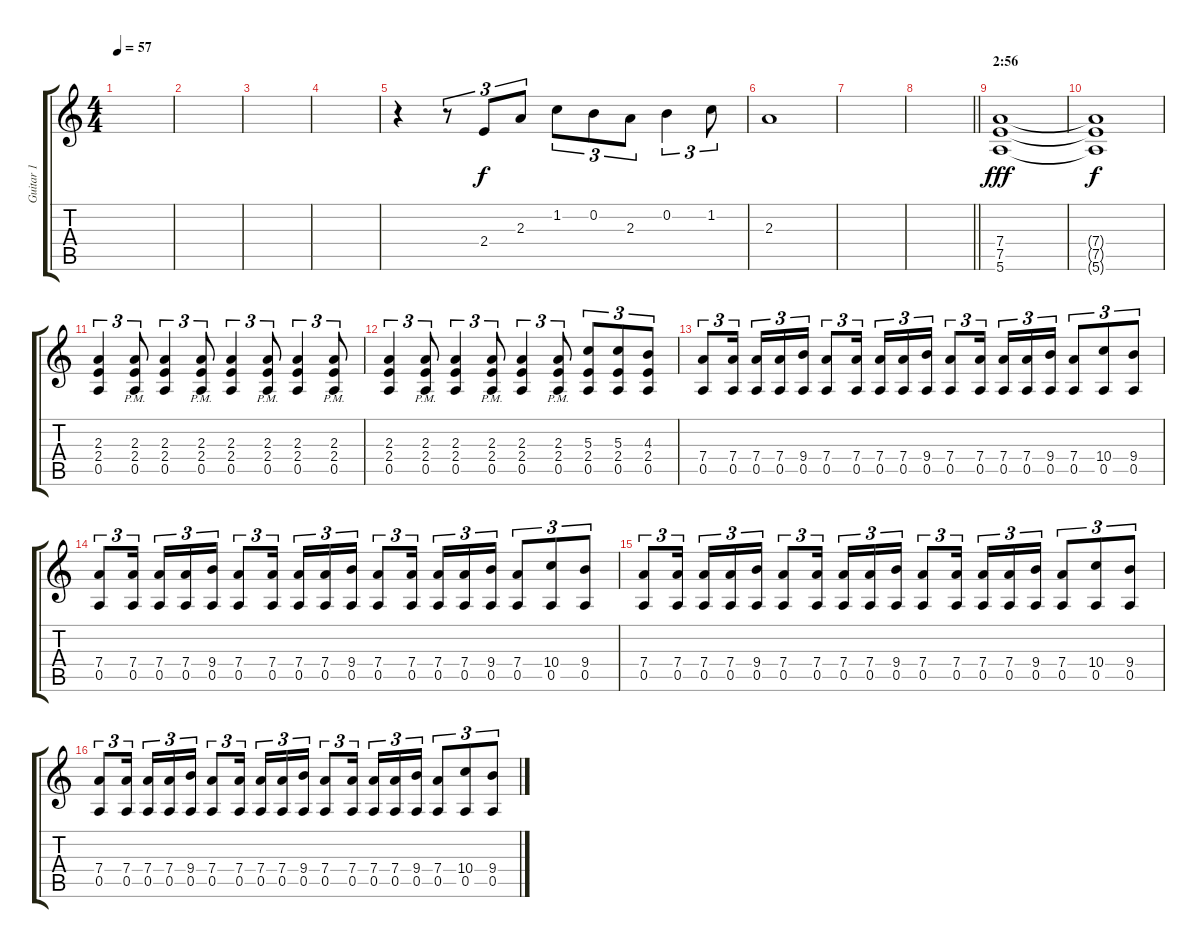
\track ("Guitar 1" "Guitar 1") {instrument acousticguitarsteel}
\staff {score tabs}
\tuning (E4 B3 G3 D3 A2 E2) {hide}
\ts (4 4)
\tempo 57
\clef g2
\ks c
|
|
|
|
r.4 r.8{tu (3 2)} 2.4.8{tu (3 2)} 2.3.8{tu (3 2)} 1.2.8{tu (3 2)} 0.2.8{tu (3 2)} 2.3.8{tu (3 2)} 0.2.4{tu (3 2)} 1.2.8{tu (3 2)} |
2.3.1 |
|
\barLineRight lightlight
|
\section ("" "2:56")
(7.4 7.5 5.6).1{dy fff instrument distortionguitar} |
(7.4{t} 7.5{t} 5.6{t}).1{dy f} |
(2.3 2.4 0.5).4{tu (3 2)} (2.3{pm} 2.4{pm} 0.5{pm}).8{tu (3 2)} (2.3 2.4 0.5).4{tu (3 2)} (2.3{pm} 2.4{pm} 0.5{pm}).8{tu (3 2)} (2.3 2.4 0.5).4{tu (3 2)} (2.3{pm} 2.4{pm} 0.5{pm}).8{tu (3 2)} (2.3 2.4 0.5).4{tu (3 2)} (2.3{pm} 2.4{pm} 0.5{pm}).8{tu (3 2)} |
(2.3 2.4 0.5).4{tu (3 2)} (2.3{pm} 2.4{pm} 0.5{pm}).8{tu (3 2)} (2.3 2.4 0.5).4{tu (3 2)} (2.3{pm} 2.4{pm} 0.5{pm}).8{tu (3 2)} (2.3 2.4 0.5).4{tu (3 2)} (2.3{pm} 2.4{pm} 0.5{pm}).8{tu (3 2)} (5.3 2.4 0.5).8{tu (3 2)} (5.3 2.4 0.5).8{tu (3 2)} (4.3 2.4 0.5).8{tu (3 2)} |
(7.4 0.5).8{tu (3 2)} (7.4 0.5).16{tu (3 2) beam splitsecondary} (7.4 0.5).16{tu (3 2)} (7.4 0.5).16{tu (3 2)} (9.4 0.5).16{tu (3 2)} (7.4 0.5).8{tu (3 2)} (7.4 0.5).16{tu (3 2) beam splitsecondary} (7.4 0.5).16{tu (3 2)} (7.4 0.5).16{tu (3 2)} (9.4 0.5).16{tu (3 2)} (7.4 0.5).8{tu (3 2)} (7.4 0.5).16{tu (3 2) beam splitsecondary} (7.4 0.5).16{tu (3 2)} (7.4 0.5).16{tu (3 2)} (9.4 0.5).16{tu (3 2)} (7.4 0.5).8{tu (3 2)} (10.4 0.5).8{tu (3 2)} (9.4 0.5).8{tu (3 2)} |
(7.4 0.5).8{tu (3 2)} (7.4 0.5).16{tu (3 2) beam splitsecondary} (7.4 0.5).16{tu (3 2)} (7.4 0.5).16{tu (3 2)} (9.4 0.5).16{tu (3 2)} (7.4 0.5).8{tu (3 2)} (7.4 0.5).16{tu (3 2) beam splitsecondary} (7.4 0.5).16{tu (3 2)} (7.4 0.5).16{tu (3 2)} (9.4 0.5).16{tu (3 2)} (7.4 0.5).8{tu (3 2)} (7.4 0.5).16{tu (3 2) beam splitsecondary} (7.4 0.5).16{tu (3 2)} (7.4 0.5).16{tu (3 2)} (9.4 0.5).16{tu (3 2)} (7.4 0.5).8{tu (3 2)} (10.4 0.5).8{tu (3 2)} (9.4 0.5).8{tu (3 2)} |
(7.4 0.5).8{tu (3 2)} (7.4 0.5).16{tu (3 2) beam splitsecondary} (7.4 0.5).16{tu (3 2)} (7.4 0.5).16{tu (3 2)} (9.4 0.5).16{tu (3 2)} (7.4 0.5).8{tu (3 2)} (7.4 0.5).16{tu (3 2) beam splitsecondary} (7.4 0.5).16{tu (3 2)} (7.4 0.5).16{tu (3 2)} (9.4 0.5).16{tu (3 2)} (7.4 0.5).8{tu (3 2)} (7.4 0.5).16{tu (3 2) beam splitsecondary} (7.4 0.5).16{tu (3 2)} (7.4 0.5).16{tu (3 2)} (9.4 0.5).16{tu (3 2)} (7.4 0.5).8{tu (3 2)} (10.4 0.5).8{tu (3 2)} (9.4 0.5).8{tu (3 2)} |
(7.4 0.5).8{tu (3 2)} (7.4 0.5).16{tu (3 2) beam splitsecondary} (7.4 0.5).16{tu (3 2)} (7.4 0.5).16{tu (3 2)} (9.4 0.5).16{tu (3 2)} (7.4 0.5).8{tu (3 2)} (7.4 0.5).16{tu (3 2) beam splitsecondary} (7.4 0.5).16{tu (3 2)} (7.4 0.5).16{tu (3 2)} (9.4 0.5).16{tu (3 2)} (7.4 0.5).8{tu (3 2)} (7.4 0.5).16{tu (3 2) beam splitsecondary} (7.4 0.5).16{tu (3 2)} (7.4 0.5).16{tu (3 2)} (9.4 0.5).16{tu (3 2)} (7.4 0.5).8{tu (3 2)} (10.4 0.5).8{tu (3 2)} (9.4 0.5).8{tu (3 2)}
